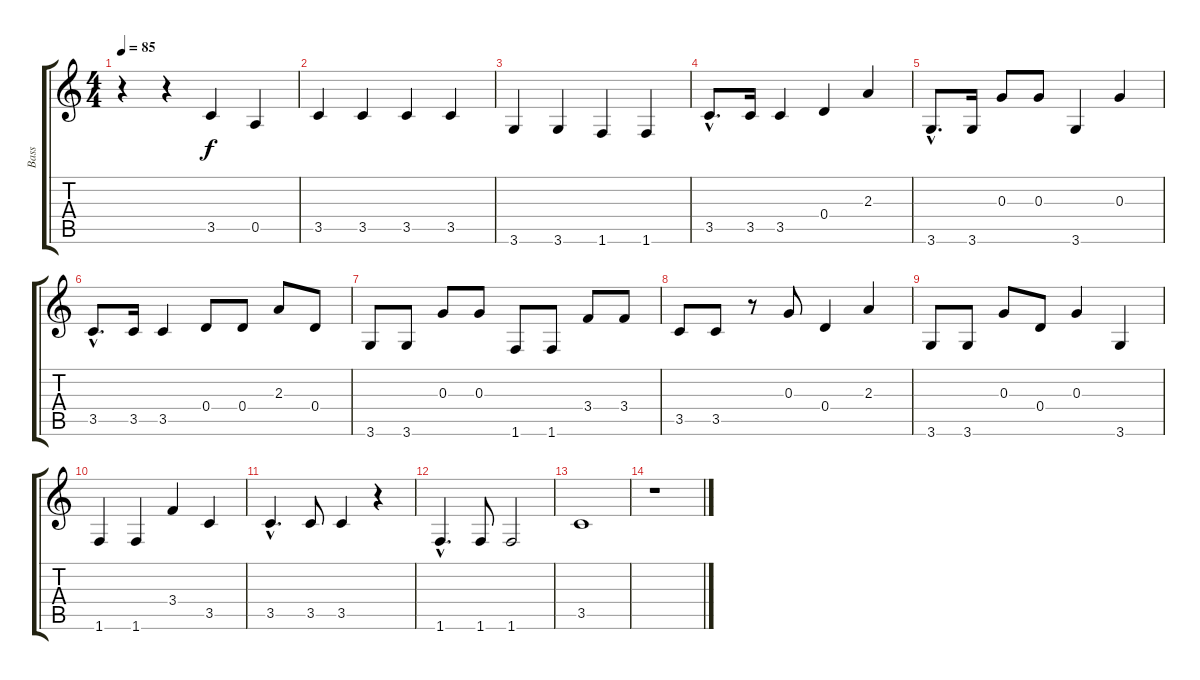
\track ("Bass" "Bass") {instrument slapbass1}
\staff {score tabs}
\tuning (E4 B3 G3 D3 A2 E2) {hide}
\ts (4 4)
\tempo 85
\clef g2
\ks c
r.4{dy f} r.4 3.5.4 0.5.4 |
3.5.4 3.5.4 3.5.4 3.5.4 |
3.6.4 3.6.4 1.6.4 1.6.4 |
3.5{hac}.8{d} 3.5.16 3.5.4 0.4.4 2.3.4 |
3.6{hac}.8{d} 3.6.16 0.3.8 0.3.8 3.6.4 0.3.4 |
3.5{hac}.8{d} 3.5.16 3.5.4 0.4.8 0.4.8 2.3.8 0.4.8 |
3.6.8 3.6.8 0.3.8 0.3.8 1.6.8 1.6.8 3.4.8 3.4.8 |
3.5.8 3.5.8 r.8 0.3.8 0.4.4 2.3.4 |
3.6.8 3.6.8 0.3.8 0.4.8 0.3.4 3.6.4 |
1.6.4 1.6.4 3.4.4 3.5.4 |
3.5{hac}.4{d} 3.5.8 3.5.4 r.4 |
1.6{hac}.4{d} 1.6.8 1.6.2 |
3.5.1 |
r.1
